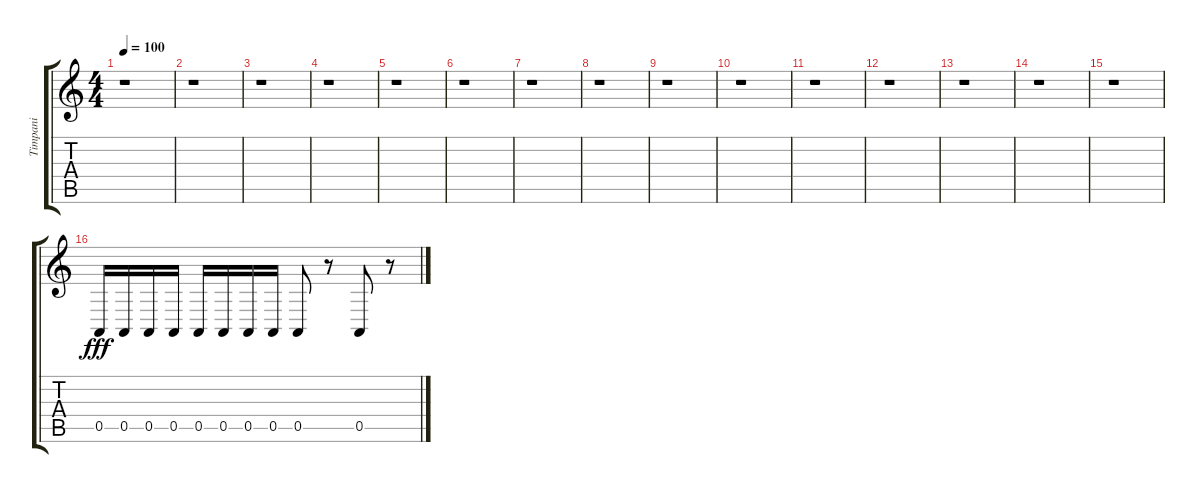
\track ("Timpani" "Timpani") {instrument timpani}
\staff {score tabs}
\tuning (E4 B3 G3 D3 A2 E2) {hide}
\ts (4 4)
\tempo 100
\clef g2
\ks c
r.1{dy fff} |
r.1 |
r.1 |
r.1 |
r.1 |
r.1 |
r.1 |
r.1 |
r.1 |
r.1 |
r.1 |
r.1 |
r.1 |
r.1 |
r.1 |
0.5.16 0.5.16 0.5.16 0.5.16 0.5.16 0.5.16 0.5.16 0.5.16 0.5.8 r.8 0.5.8 r.8
